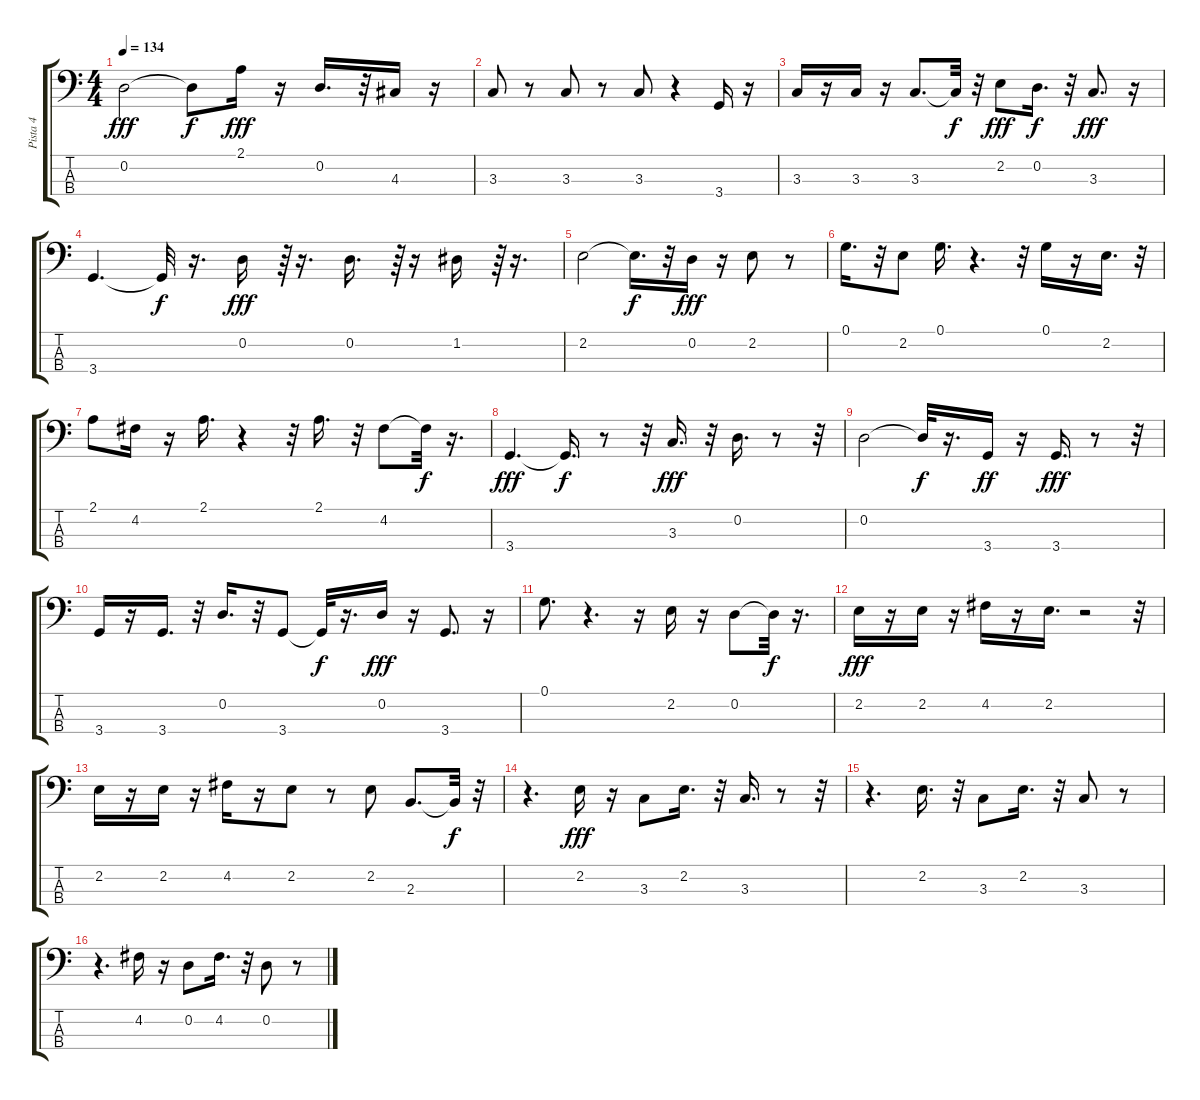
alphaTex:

\track ("Pista 4" "Pista 4") {instrument electricbassfinger}
\staff {score tabs}
\tuning (G2 D2 A1 E1) {hide}
\ts (4 4)
\tempo 134
\clef f4
\ks c
0.2.2{dy fff} 0.2{t}.8{dy f} 2.1.16{dy fff} r.16 0.2.16{d} r.32 4.3.16 r.16 |
3.3.8 r.8 3.3.8 r.8 3.3.8 r.4 3.4.16 r.16 |
3.3.16 r.16 3.3.16 r.16 3.3.8{d} 3.3{t}.32{dy f} r.32 2.2.8{dy fff} 0.2.16{d dy f} r.32 3.3.8{d dy fff} r.16 |
3.4.4{d} 3.4{t}.32{dy f} r.16{d} 0.2.16{dy fff} r.64{tu (3 2)} r.16{d} 0.2.16{d} r.64{tu (3 2)} r.16 1.2.16 r.64{tu (3 2)} r.16{d} |
2.2.2 2.2{t}.16{d dy f} r.32 0.2.16{dy fff} r.16 2.2.8 r.8 |
0.1.16{d} r.32 2.2.8 0.1.16{d} r.4{d} r.32 0.1.16 r.16 2.2.16{d} r.32 |
2.1.8 4.2.16 r.16 2.1.16{d} r.4 r.32 2.1.16{d} r.32 4.2.8 4.2{t}.32{dy f} r.16{d} |
3.4.4{d dy fff} 3.4{t}.16{d dy f} r.8 r.32 3.3.16{d dy fff} r.32 0.2.16{d} r.8 r.32 |
0.2.2 0.2{t}.32{dy f} r.16{d} 3.4.16{dy ff} r.16 3.4.16{d dy fff} r.8 r.32 |
3.4.16 r.16 3.4.16{d} r.32 0.2.16{d} r.32 3.4.8 3.4{t}.32{dy f} r.16{d} 0.2.16{dy fff} r.16 3.4.8{d} r.16 |
0.1.8{d} r.4{d} r.16 2.2.16 r.16 0.2.8 0.2{t}.32{dy f} r.16{d} |
2.2.16{dy fff} r.16 2.2.16 r.16 4.2.16 r.16 2.2.16{d} r.2 r.32 |
2.2.16 r.16 2.2.16 r.16 4.2.16 r.16 2.2.8 r.8 2.2.8 2.3.8{d} 2.3{t}.32{dy f} r.32 |
r.4{d} 2.2.16{dy fff} r.16 3.3.8 2.2.16{d} r.32 3.3.16{d} r.8 r.32 |
r.4{d} 2.2.16{d} r.32 3.3.8 2.2.16{d} r.32 3.3.8 r.8 |
r.4{d} 4.2.16 r.16 0.2.8 4.2.16{d} r.32 0.2.8 r.8
